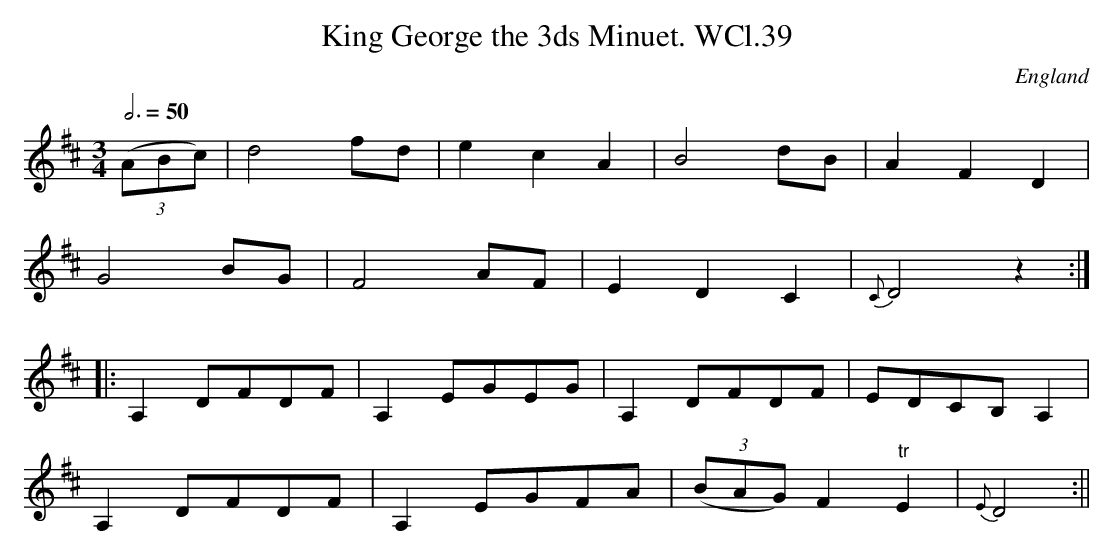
X:1
T:King George the 3ds Minuet. WCl.39
M:3/4
L:1/8
Q:3/4=50
O:England
notC:George III,1760-1820
K:D major
((3ABc)|d4 fd|e2c2A2|B4 dB|A2F2D2|!
G4 BG|F4 AF|E2D2C2|{C}D4z2:|!
|:A,2 DFDF|A,2EGEG|A,2 DFDF|EDCB, A,2|!
A,2 DFDF|A,2EGFA|((3BAG) F2"tr"E2|{E}D4:||
